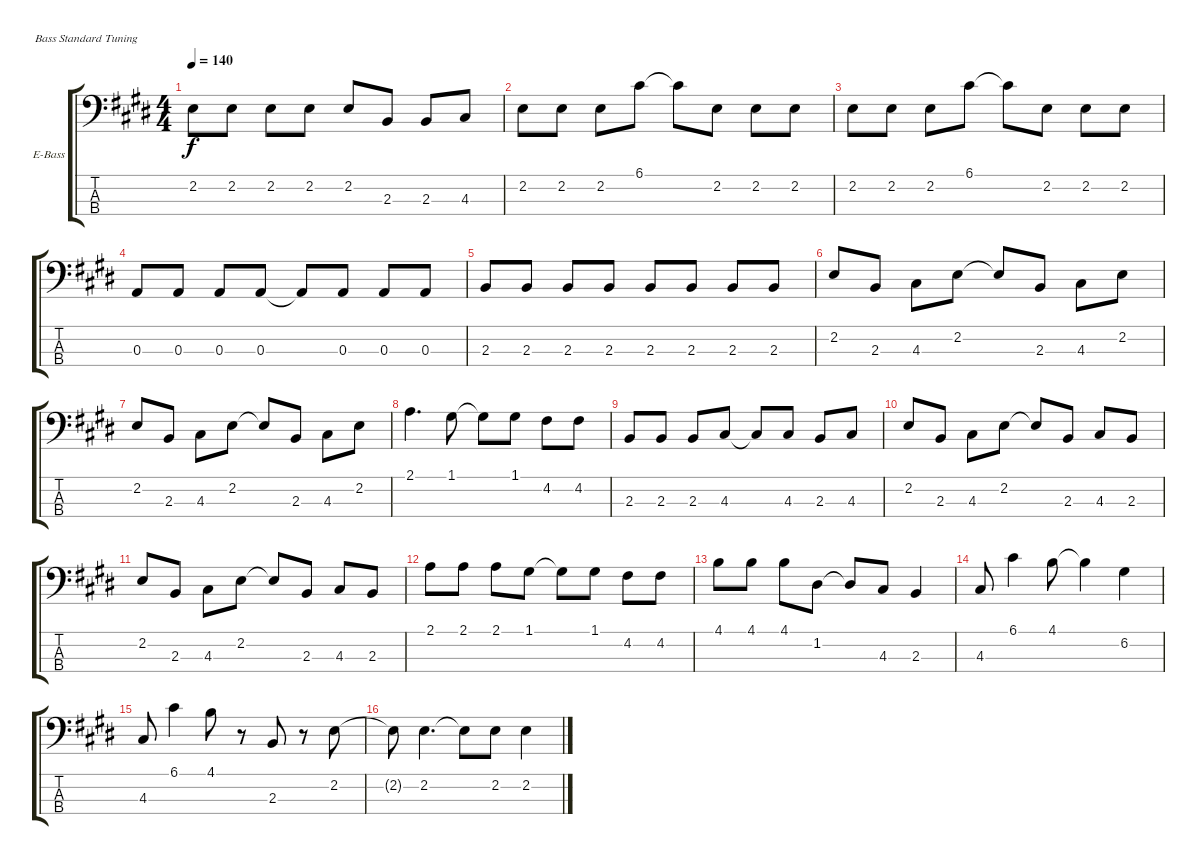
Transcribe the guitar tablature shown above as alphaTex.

\bracketExtendMode groupsimilarinstruments
\firstSystemTrackNameOrientation horizontal
\otherSystemsTrackNameOrientation horizontal
\track ("Bass" "E-Bass") {instrument electricbassfinger}
\staff {score tabs}
\tuning (G2 D2 A1 E1)
\ts (4 4)
\tempo 140
\clef f4
\ks e
2.2.8{dy f} 2.2.8 2.2.8 2.2.8 2.2.8 2.3.8 2.3.8 4.3.8 |
2.2.8 2.2.8 2.2.8 6.1.8 6.1{t}.8 2.2.8 2.2.8 2.2.8 |
2.2.8 2.2.8 2.2.8 6.1.8 6.1{t}.8 2.2.8 2.2.8 2.2.8 |
0.3.8 0.3.8 0.3.8 0.3.8 0.3{t}.8 0.3.8 0.3.8 0.3.8 |
2.3.8 2.3.8 2.3.8 2.3.8 2.3.8 2.3.8 2.3.8 2.3.8 |
2.2.8 2.3.8 4.3.8 2.2.8 2.2{t}.8 2.3.8 4.3.8 2.2.8 |
2.2.8 2.3.8 4.3.8 2.2.8 2.2{t}.8 2.3.8 4.3.8 2.2.8 |
2.1.4{d} 1.1.8 1.1{t}.8 1.1.8 4.2.8 4.2.8 |
2.3.8 2.3.8 2.3.8 4.3.8 4.3{t}.8 4.3.8 2.3.8 4.3.8 |
2.2.8 2.3.8 4.3.8 2.2.8 2.2{t}.8 2.3.8 4.3.8 2.3.8 |
2.2.8 2.3.8 4.3.8 2.2.8 2.2{t}.8 2.3.8 4.3.8 2.3.8 |
2.1.8 2.1.8 2.1.8 1.1.8 1.1{t}.8 1.1.8 4.2.8 4.2.8 |
4.1.8 4.1.8 4.1.8 1.2.8 1.2{t}.8 4.3.8 2.3.4 |
4.3.8 6.1.4 4.1.8 4.1{t}.4 6.2.4 |
4.3.8 6.1.4 4.1.8 r.8 2.3.8 r.8 2.2.8 |
2.2{t}.8 2.2.4{d} 2.2{t}.8 2.2.8 2.2.4
